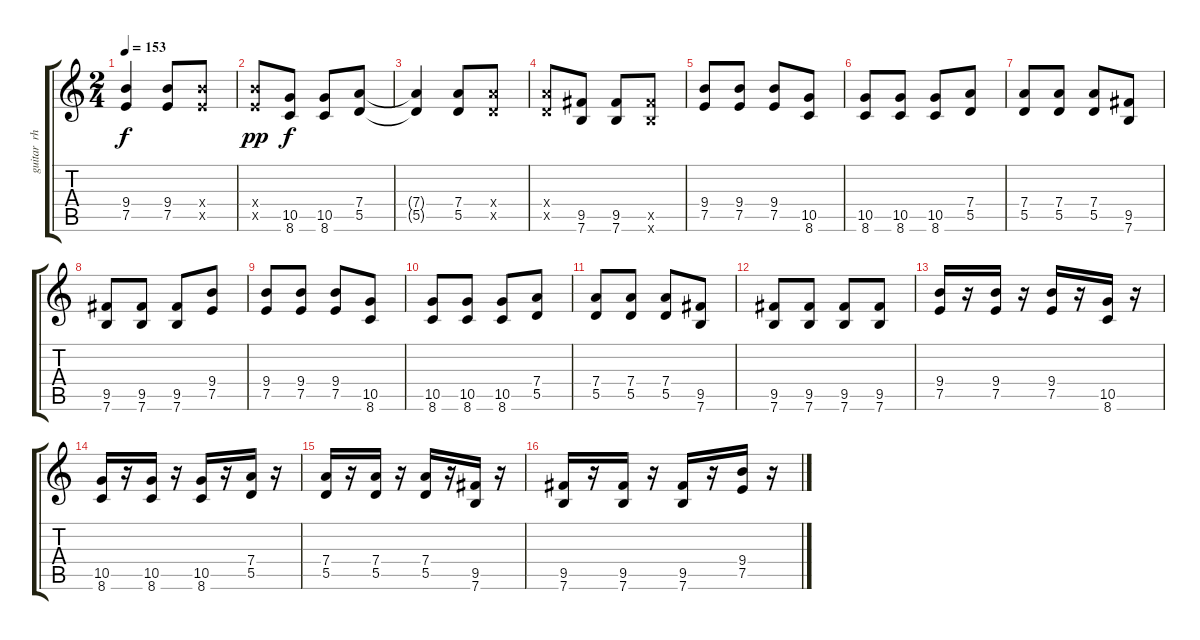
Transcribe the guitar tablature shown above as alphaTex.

\track ("guitar  rhythm  left" "guitar  rh") {instrument distortionguitar}
\staff {score tabs}
\tuning (E4 B3 G3 D3 A2 E2) {hide}
\ts (2 4)
\tempo 153
\clef g2
\ks c
(9.4 7.5).4{dy f} (9.4 7.5).8 (9.4{x} 7.5{x}).8 |
(9.4{x} 7.5{x}).8{dy pp} (10.5 8.6).8{dy f} (10.5 8.6).8 (7.4 5.5).8 |
(7.4{t} 5.5{t}).4 (7.4 5.5).8 (7.4{x} 5.5{x}).8 |
(7.4{x} 5.5{x}).8 (9.5 7.6).8 (9.5 7.6).8 (9.5{x} 7.6{x}).8 |
(9.4 7.5).8 (9.4 7.5).8 (9.4 7.5).8 (10.5 8.6).8 |
(10.5 8.6).8 (10.5 8.6).8 (10.5 8.6).8 (7.4 5.5).8 |
(7.4 5.5).8 (7.4 5.5).8 (7.4 5.5).8 (9.5 7.6).8 |
(9.5 7.6).8 (9.5 7.6).8 (9.5 7.6).8 (9.4 7.5).8 |
(9.4 7.5).8 (9.4 7.5).8 (9.4 7.5).8 (10.5 8.6).8 |
(10.5 8.6).8 (10.5 8.6).8 (10.5 8.6).8 (7.4 5.5).8 |
(7.4 5.5).8 (7.4 5.5).8 (7.4 5.5).8 (9.5 7.6).8 |
(9.5 7.6).8 (9.5 7.6).8 (9.5 7.6).8 (9.5 7.6).8 |
(9.4 7.5).16 r.16 (9.4 7.5).16 r.16 (9.4 7.5).16 r.16 (10.5 8.6).16 r.16 |
(10.5 8.6).16 r.16 (10.5 8.6).16 r.16 (10.5 8.6).16 r.16 (7.4 5.5).16 r.16 |
(7.4 5.5).16 r.16 (7.4 5.5).16 r.16 (7.4 5.5).16 r.16 (9.5 7.6).16 r.16 |
(9.5 7.6).16 r.16 (9.5 7.6).16 r.16 (9.5 7.6).16 r.16 (9.4 7.5).16 r.16
